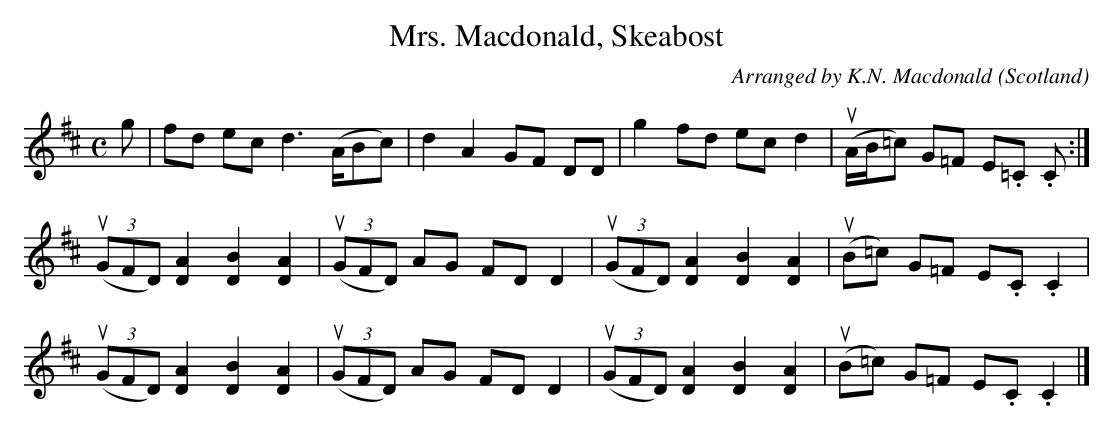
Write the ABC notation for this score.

X:1
U:~=!turn!
T:Mrs. Macdonald, Skeabost
C:Arranged by K.N. Macdonald
O:Scotland
M:C
L:1/8
K:D %I don't know if this is right – both sections seem to end on C nat.
g | fd ec d3 (A/2B/3c/3) | d2 A2 GF DD | g2 fd ec d2 | (uA/2B/2=c) G=F E.=C .C :|
((3uGFD) [D2A2] [D2B2] [D2A2] | ((3uGFD) AG FD D2 | ((3uGFD) [D2A2] [D2B2] [D2A2] | (uB=c) G=F E.C .C2 |
((3uGFD) [D2A2] [D2B2] [D2A2] | ((3uGFD) AG FD D2 | ((3uGFD) [D2A2] [D2B2] [D2A2] | (uB=c) G=F E.C .C2 |]
